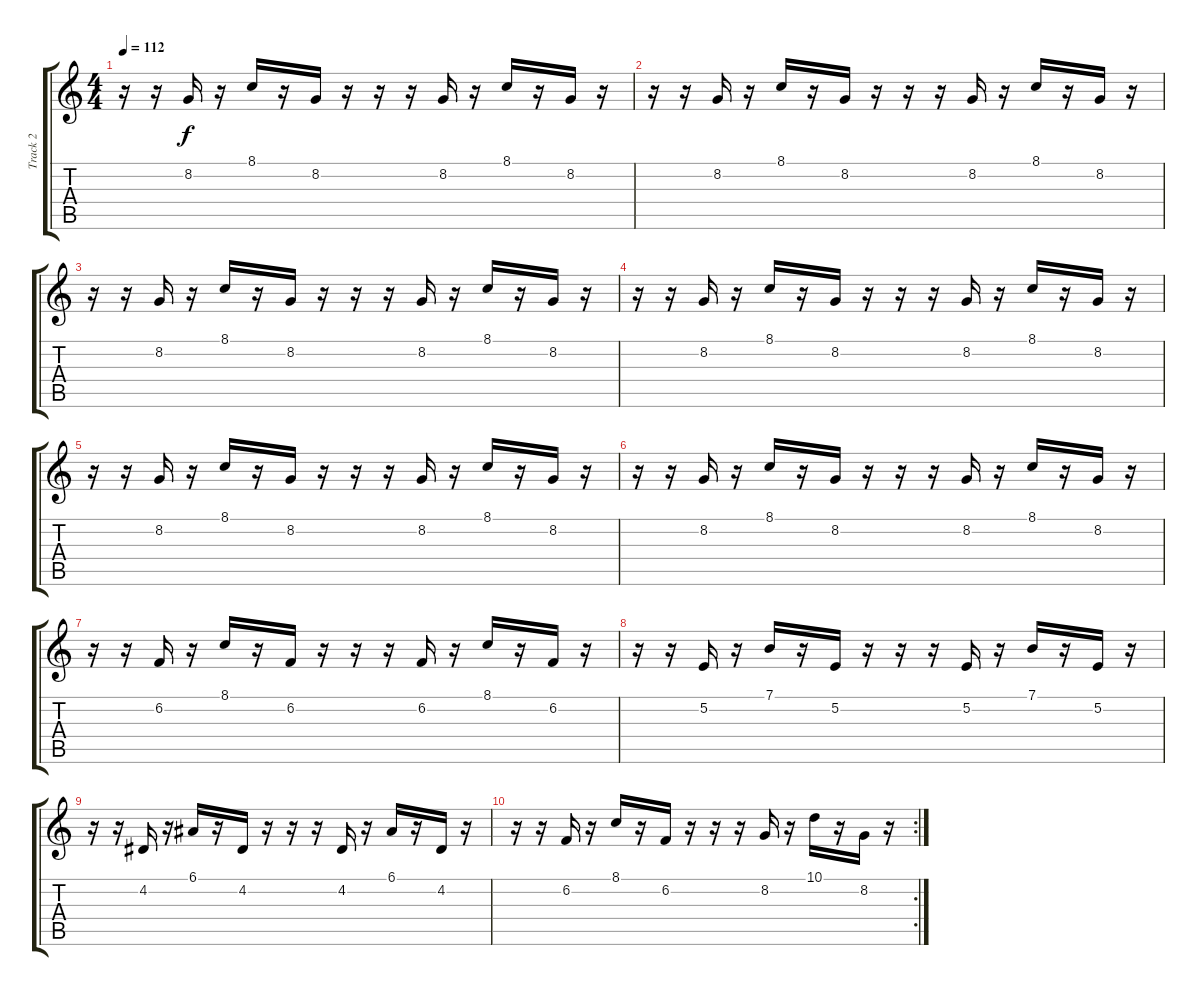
\track ("Track 2" "Track 2") {instrument lead5charang}
\staff {score tabs}
\tuning (E4 B3 G3 D3 A2 E2) {hide}
\ts (4 4)
\tempo 112
\clef g2
\ks c
r.16{dy f} r.16 8.2.16 r.16 8.1.16 r.16 8.2.16 r.16 r.16 r.16 8.2.16 r.16 8.1.16 r.16 8.2.16 r.16 |
r.16 r.16 8.2.16 r.16 8.1.16 r.16 8.2.16 r.16 r.16 r.16 8.2.16 r.16 8.1.16 r.16 8.2.16 r.16 |
r.16 r.16 8.2.16 r.16 8.1.16 r.16 8.2.16 r.16 r.16 r.16 8.2.16 r.16 8.1.16 r.16 8.2.16 r.16 |
r.16 r.16 8.2.16 r.16 8.1.16 r.16 8.2.16 r.16 r.16 r.16 8.2.16 r.16 8.1.16 r.16 8.2.16 r.16 |
r.16 r.16 8.2.16 r.16 8.1.16 r.16 8.2.16 r.16 r.16 r.16 8.2.16 r.16 8.1.16 r.16 8.2.16 r.16 |
r.16 r.16 8.2.16 r.16 8.1.16 r.16 8.2.16 r.16 r.16 r.16 8.2.16 r.16 8.1.16 r.16 8.2.16 r.16 |
r.16 r.16 6.2.16 r.16 8.1.16 r.16 6.2.16 r.16 r.16 r.16 6.2.16 r.16 8.1.16 r.16 6.2.16 r.16 |
r.16 r.16 5.2.16 r.16 7.1.16 r.16 5.2.16 r.16 r.16 r.16 5.2.16 r.16 7.1.16 r.16 5.2.16 r.16 |
r.16 r.16 4.2.16 r.16 6.1.16 r.16 4.2.16 r.16 r.16 r.16 4.2.16 r.16 6.1.16 r.16 4.2.16 r.16 |
\rc 2
r.16 r.16 6.2.16 r.16 8.1.16 r.16 6.2.16 r.16 r.16 r.16 8.2.16 r.16 10.1.16 r.16 8.2.16 r.16
